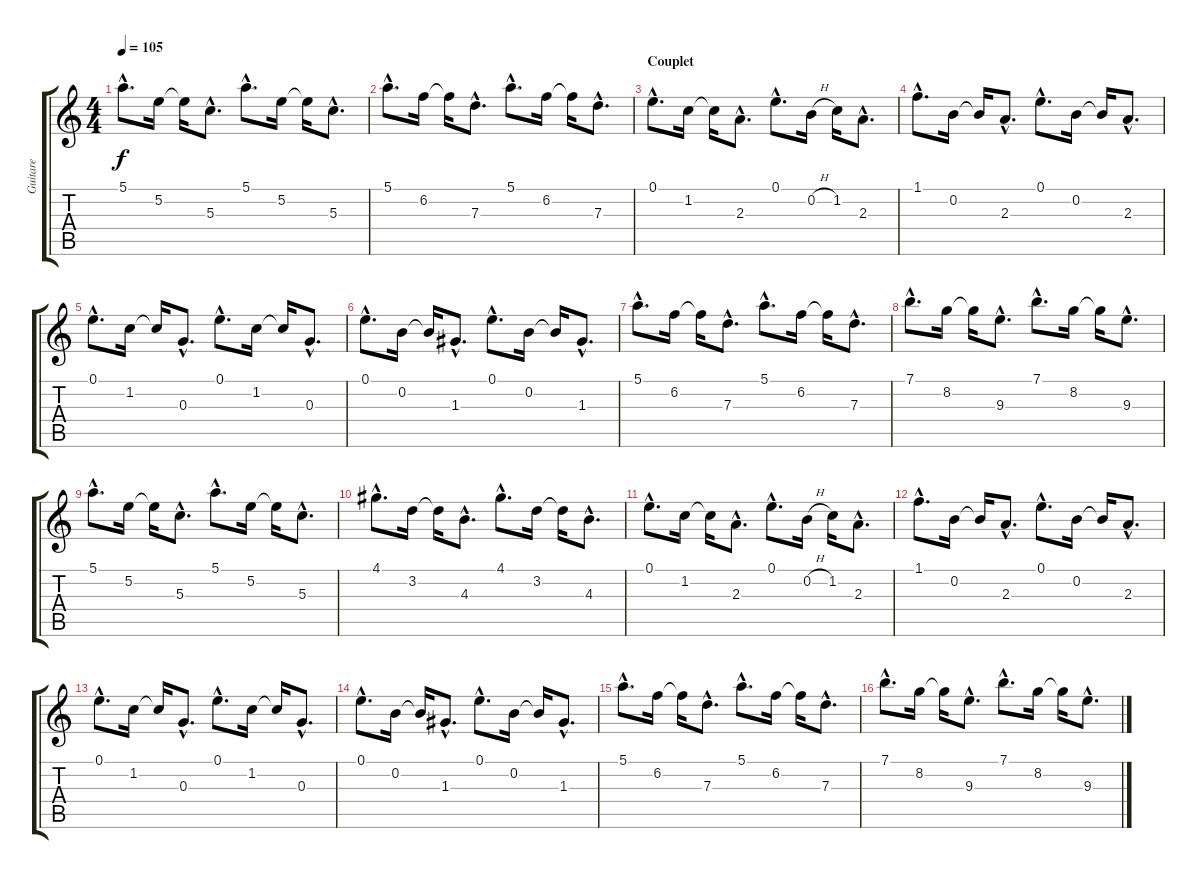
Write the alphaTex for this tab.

\track ("Guitare" "Guitare") {instrument acousticguitarnylon}
\staff {score tabs}
\tuning (E4 B3 G3 D3 A2 E2) {hide}
\ts (4 4)
\tempo 105
\clef g2
\ks c
5.1{hac}.8{d dy f} 5.2.16 5.2{t}.16 5.3{hac}.8{d} 5.1{hac}.8{d} 5.2.16 5.2{t}.16 5.3{hac}.8{d} |
5.1{hac}.8{d} 6.2.16 6.2{t}.16 7.3{hac}.8{d} 5.1{hac}.8{d} 6.2.16 6.2{t}.16 7.3{hac}.8{d} |
\section ("" "Couplet")
0.1{hac}.8{d} 1.2.16 1.2{t}.16 2.3{hac}.8{d} 0.1{hac}.8{d} 0.2{h}.16 1.2.16 2.3{hac}.8{d} |
1.1{hac}.8{d} 0.2.16 0.2{t}.16 2.3{hac}.8{d} 0.1{hac}.8{d} 0.2.16 0.2{t}.16 2.3{hac}.8{d} |
0.1{hac}.8{d} 1.2.16 1.2{t}.16 0.3{hac}.8{d} 0.1{hac}.8{d} 1.2.16 1.2{t}.16 0.3{hac}.8{d} |
0.1{hac}.8{d} 0.2.16 0.2{t}.16 1.3{hac}.8{d} 0.1{hac}.8{d} 0.2.16 0.2{t}.16 1.3{hac}.8{d} |
5.1{hac}.8{d} 6.2.16 6.2{t}.16 7.3{hac}.8{d} 5.1{hac}.8{d} 6.2.16 6.2{t}.16 7.3{hac}.8{d} |
7.1{hac}.8{d} 8.2.16 8.2{t}.16 9.3{hac}.8{d} 7.1{hac}.8{d} 8.2.16 8.2{t}.16 9.3{hac}.8{d} |
5.1{hac}.8{d} 5.2.16 5.2{t}.16 5.3{hac}.8{d} 5.1{hac}.8{d} 5.2.16 5.2{t}.16 5.3{hac}.8{d} |
4.1{hac}.8{d} 3.2.16 3.2{t}.16 4.3{hac}.8{d} 4.1{hac}.8{d} 3.2.16 3.2{t}.16 4.3{hac}.8{d} |
0.1{hac}.8{d} 1.2.16 1.2{t}.16 2.3{hac}.8{d} 0.1{hac}.8{d} 0.2{h}.16 1.2.16 2.3{hac}.8{d} |
1.1{hac}.8{d} 0.2.16 0.2{t}.16 2.3{hac}.8{d} 0.1{hac}.8{d} 0.2.16 0.2{t}.16 2.3{hac}.8{d} |
0.1{hac}.8{d} 1.2.16 1.2{t}.16 0.3{hac}.8{d} 0.1{hac}.8{d} 1.2.16 1.2{t}.16 0.3{hac}.8{d} |
0.1{hac}.8{d} 0.2.16 0.2{t}.16 1.3{hac}.8{d} 0.1{hac}.8{d} 0.2.16 0.2{t}.16 1.3{hac}.8{d} |
5.1{hac}.8{d} 6.2.16 6.2{t}.16 7.3{hac}.8{d} 5.1{hac}.8{d} 6.2.16 6.2{t}.16 7.3{hac}.8{d} |
7.1{hac}.8{d} 8.2.16 8.2{t}.16 9.3{hac}.8{d} 7.1{hac}.8{d} 8.2.16 8.2{t}.16 9.3{hac}.8{d}
